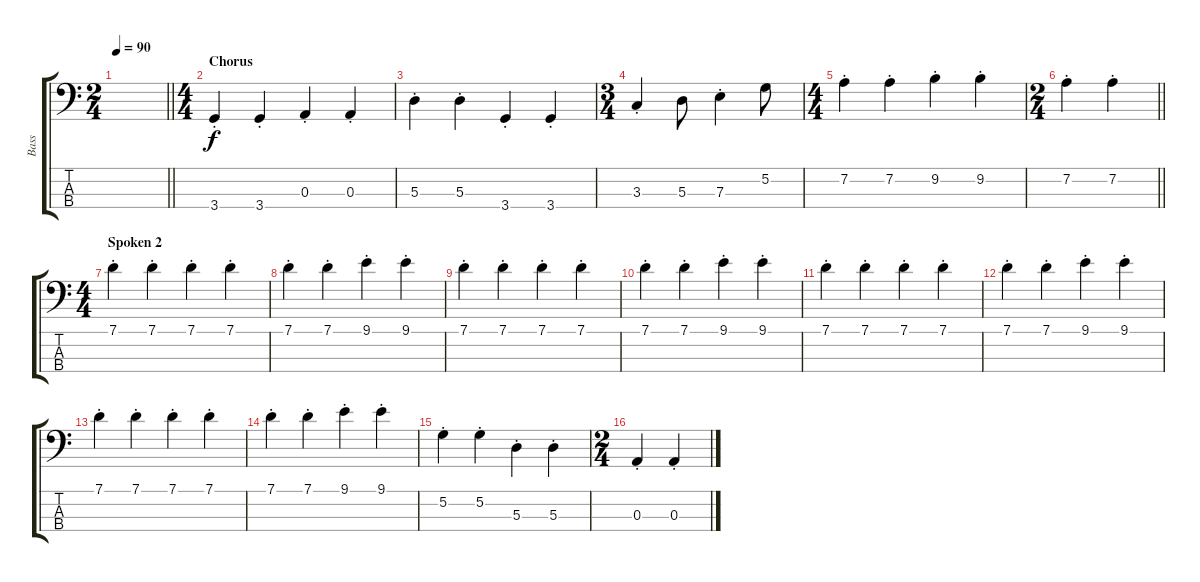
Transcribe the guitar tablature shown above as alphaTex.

\track ("Bass" "Bass") {instrument electricbassfinger}
\staff {score tabs}
\tuning (G2 D2 A1 E1) {hide}
\ts (2 4)
\tempo 90
\clef f4
\barLineRight lightlight
\ks c
|
\ts (4 4)
\section ("" "Chorus")
3.4{st}.4 3.4{st}.4 0.3{st}.4 0.3{st}.4 |
5.3{st}.4 5.3{st}.4 3.4{st}.4 3.4{st}.4 |
\ts (3 4)
3.3{st}.4 5.3.8 7.3{st}.4 5.2.8 |
\ts (4 4)
7.2{st}.4 7.2{st}.4 9.2{st}.4 9.2{st}.4 |
\ts (2 4)
\barLineRight lightlight
7.2{st}.4 7.2{st}.4 |
\ts (4 4)
\section ("" "Spoken 2")
7.1{st}.4 7.1{st}.4 7.1{st}.4 7.1{st}.4 |
7.1{st}.4 7.1{st}.4 9.1{st}.4 9.1{st}.4 |
7.1{st}.4 7.1{st}.4 7.1{st}.4 7.1{st}.4 |
7.1{st}.4 7.1{st}.4 9.1{st}.4 9.1{st}.4 |
7.1{st}.4 7.1{st}.4 7.1{st}.4 7.1{st}.4 |
7.1{st}.4 7.1{st}.4 9.1{st}.4 9.1{st}.4 |
7.1{st}.4 7.1{st}.4 7.1{st}.4 7.1{st}.4 |
7.1{st}.4 7.1{st}.4 9.1{st}.4 9.1{st}.4 |
5.2{st}.4 5.2{st}.4 5.3{st}.4 5.3{st}.4 |
\ts (2 4)
0.3{st}.4 0.3{st}.4
